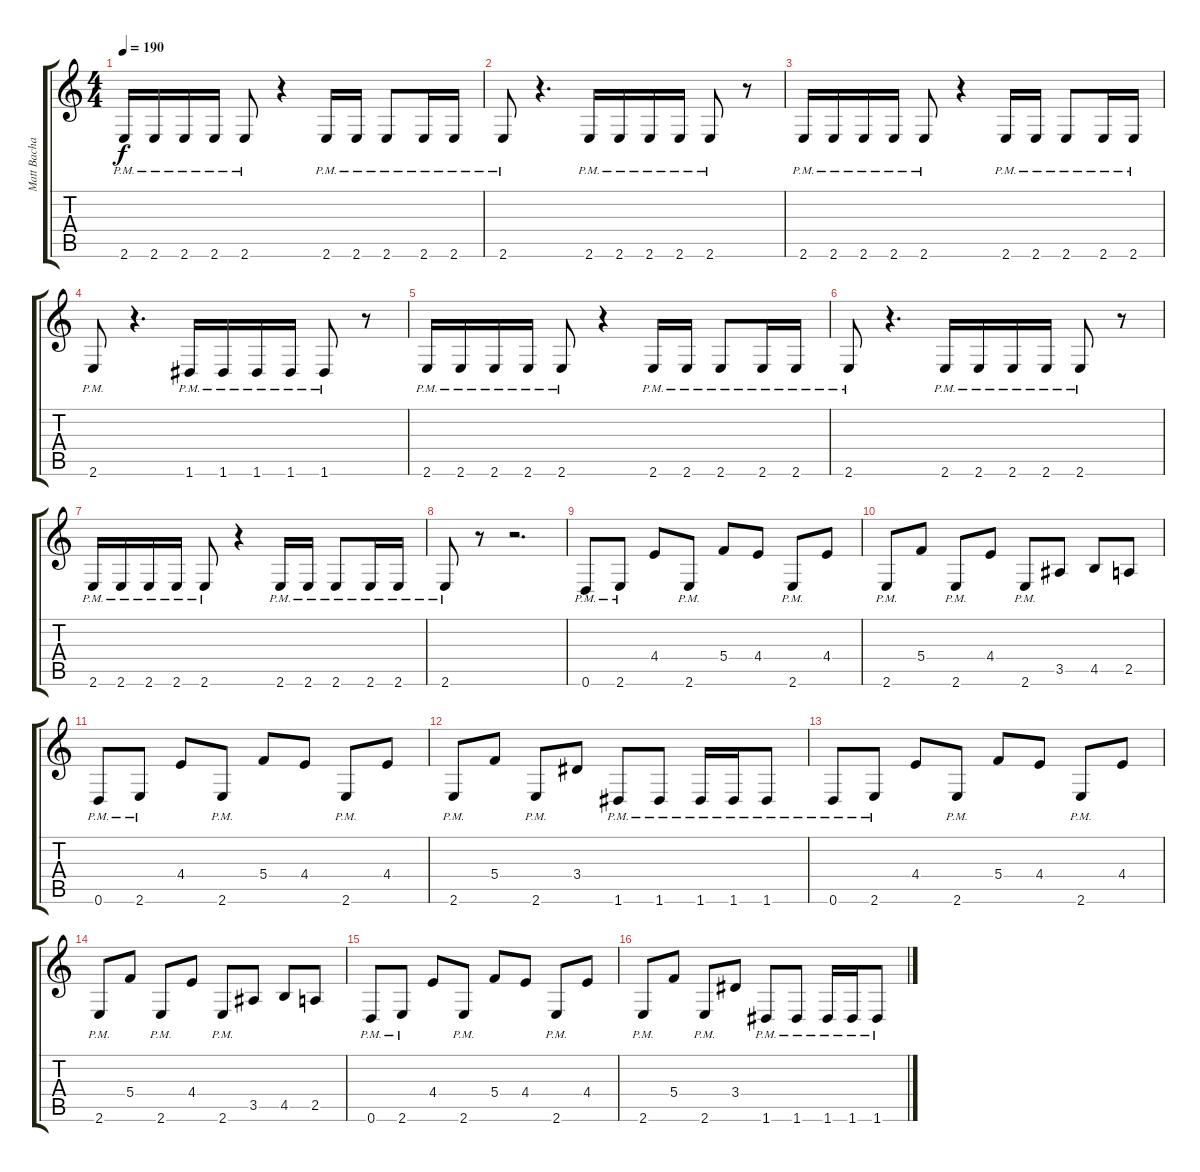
\track ("Matt Bachand" "Matt Bacha") {instrument distortionguitar}
\staff {score tabs}
\tuning (D4 A3 F3 C3 G2 D2) {hide}
\ts (4 4)
\tempo 190
\clef g2
\ks c
2.6{pm}.16{dy f} 2.6{pm}.16 2.6{pm}.16 2.6{pm}.16 2.6{pm}.8 r.4 2.6{pm}.16 2.6{pm}.16 2.6{pm}.8 2.6{pm}.16 2.6{pm}.16 |
2.6{pm}.8 r.4{d} 2.6{pm}.16 2.6{pm}.16 2.6{pm}.16 2.6{pm}.16 2.6{pm}.8 r.8 |
2.6{pm}.16 2.6{pm}.16 2.6{pm}.16 2.6{pm}.16 2.6{pm}.8 r.4 2.6{pm}.16 2.6{pm}.16 2.6{pm}.8 2.6{pm}.16 2.6{pm}.16 |
2.6{pm}.8 r.4{d} 1.6{pm}.16 1.6{pm}.16 1.6{pm}.16 1.6{pm}.16 1.6{pm}.8 r.8 |
2.6{pm}.16 2.6{pm}.16 2.6{pm}.16 2.6{pm}.16 2.6{pm}.8 r.4 2.6{pm}.16 2.6{pm}.16 2.6{pm}.8 2.6{pm}.16 2.6{pm}.16 |
2.6{pm}.8 r.4{d} 2.6{pm}.16 2.6{pm}.16 2.6{pm}.16 2.6{pm}.16 2.6{pm}.8 r.8 |
2.6{pm}.16 2.6{pm}.16 2.6{pm}.16 2.6{pm}.16 2.6{pm}.8 r.4 2.6{pm}.16 2.6{pm}.16 2.6{pm}.8 2.6{pm}.16 2.6{pm}.16 |
2.6{pm}.8 r.8 r.2{d} |
0.6{pm}.8 2.6{pm}.8 4.4.8 2.6{pm}.8 5.4.8 4.4.8 2.6{pm}.8 4.4.8 |
2.6{pm}.8 5.4.8 2.6{pm}.8 4.4.8 2.6{pm}.8 3.5.8 4.5.8 2.5.8 |
0.6{pm}.8 2.6{pm}.8 4.4.8 2.6{pm}.8 5.4.8 4.4.8 2.6{pm}.8 4.4.8 |
2.6{pm}.8 5.4.8 2.6{pm}.8 3.4.8 1.6{pm}.8 1.6{pm}.8 1.6{pm}.16 1.6{pm}.16 1.6{pm}.8 |
0.6{pm}.8 2.6{pm}.8 4.4.8 2.6{pm}.8 5.4.8 4.4.8 2.6{pm}.8 4.4.8 |
2.6{pm}.8 5.4.8 2.6{pm}.8 4.4.8 2.6{pm}.8 3.5.8 4.5.8 2.5.8 |
0.6{pm}.8 2.6{pm}.8 4.4.8 2.6{pm}.8 5.4.8 4.4.8 2.6{pm}.8 4.4.8 |
2.6{pm}.8 5.4.8 2.6{pm}.8 3.4.8 1.6{pm}.8 1.6{pm}.8 1.6{pm}.16 1.6{pm}.16 1.6{pm}.8
